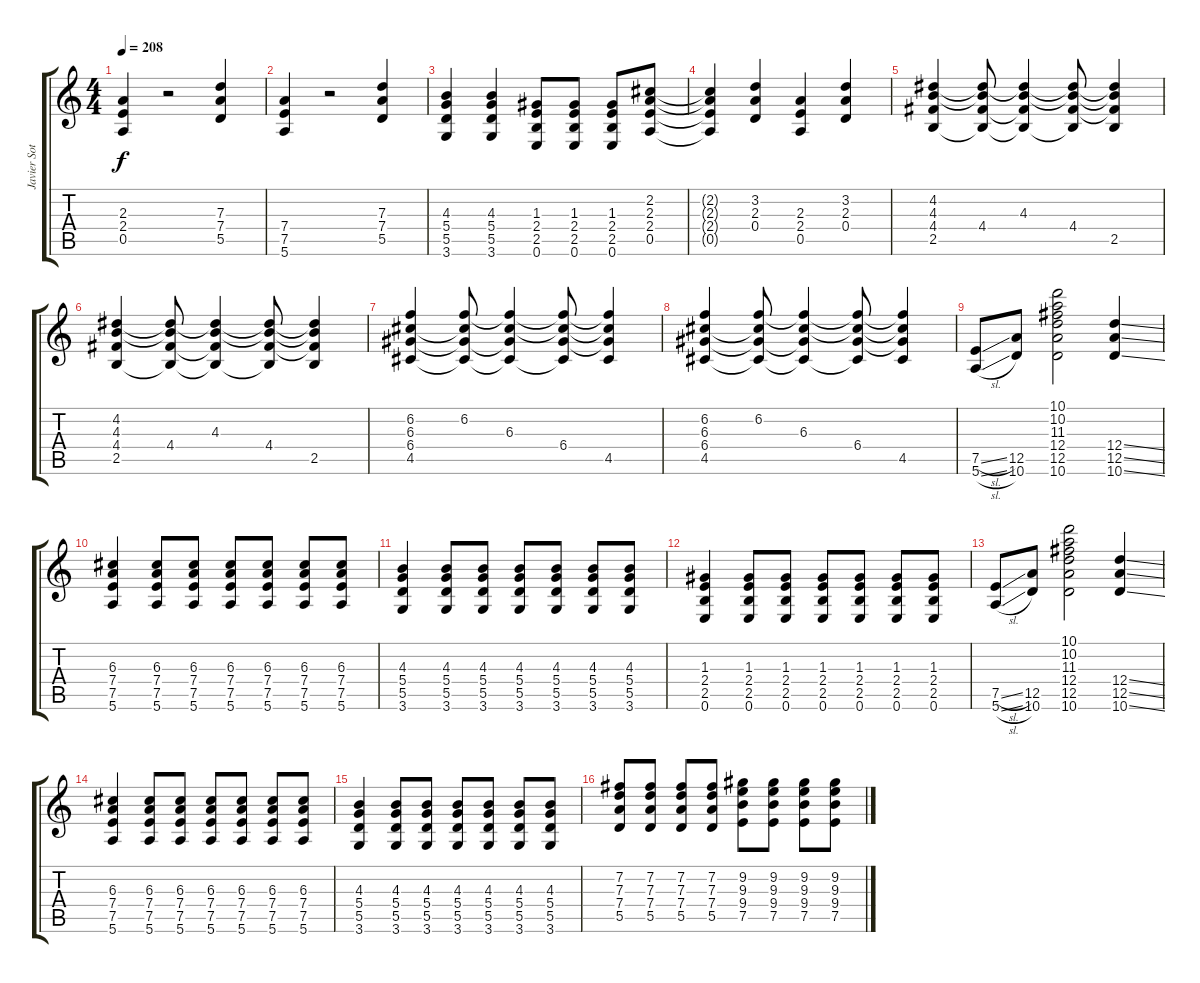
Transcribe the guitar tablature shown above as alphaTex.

\track ("Javier Soto - Guitarra" "Javier Sot") {instrument overdrivenguitar}
\staff {score tabs}
\tuning (E4 B3 G3 D3 A2 E2) {hide}
\ts (4 4)
\tempo 208
\clef g2
\ks c
(2.3 2.4 0.5).4{dy f} r.2 (7.3 7.4 5.5).4 |
(7.4 7.5 5.6).4 r.2 (7.3 7.4 5.5).4 |
(4.3 5.4 5.5 3.6).4 (4.3 5.4 5.5 3.6).4 (1.3 2.4 2.5 0.6).8 (1.3 2.4 2.5 0.6).8 (1.3 2.4 2.5 0.6).8 (2.2 2.3 2.4 0.5).8 |
(2.2{t} 2.3{t} 2.4{t} 0.5{t}).4 (3.2 2.3 0.4).4 (2.3 2.4 0.5).4 (3.2 2.3 0.4).4 |
(4.2 4.3 4.4 2.5).4 (4.2{t} 4.3{t} 4.4 2.5{t}).8 (4.2{t} 4.3 4.4{t} 2.5{t}).4 (4.2{t} 4.3{t} 4.4 2.5{t}).8 (4.2{t} 4.3{t} 4.4{t} 2.5).4 |
(4.2 4.3 4.4 2.5).4 (4.2{t} 4.3{t} 4.4 2.5{t}).8 (4.2{t} 4.3 4.4{t} 2.5{t}).4 (4.2{t} 4.3{t} 4.4 2.5{t}).8 (4.2{t} 4.3{t} 4.4{t} 2.5).4 |
(6.2 6.3 6.4 4.5).4 (6.2 6.3{t} 6.4{t} 4.5{t}).8 (6.2{t} 6.3 6.4{t} 4.5{t}).4 (6.2{t} 6.3{t} 6.4 4.5{t}).8 (6.2{t} 6.3{t} 6.4{t} 4.5).4 |
(6.2 6.3 6.4 4.5).4 (6.2 6.3{t} 6.4{t} 4.5{t}).8 (6.2{t} 6.3 6.4{t} 4.5{t}).4 (6.2{t} 6.3{t} 6.4 4.5{t}).8 (6.2{t} 6.3{t} 6.4{t} 4.5).4 |
(7.5{sl} 5.6{sl}).8 (12.5 10.6).8 (10.1 10.2 11.3 12.4 12.5 10.6).2 (12.4{ss} 12.5{ss} 10.6{ss}).4 |
(6.3 7.4 7.5 5.6).4 (6.3 7.4 7.5 5.6).8 (6.3 7.4 7.5 5.6).8 (6.3 7.4 7.5 5.6).8 (6.3 7.4 7.5 5.6).8 (6.3 7.4 7.5 5.6).8 (6.3 7.4 7.5 5.6).8 |
(4.3 5.4 5.5 3.6).4 (4.3 5.4 5.5 3.6).8 (4.3 5.4 5.5 3.6).8 (4.3 5.4 5.5 3.6).8 (4.3 5.4 5.5 3.6).8 (4.3 5.4 5.5 3.6).8 (4.3 5.4 5.5 3.6).8 |
(1.3 2.4 2.5 0.6).4 (1.3 2.4 2.5 0.6).8 (1.3 2.4 2.5 0.6).8 (1.3 2.4 2.5 0.6).8 (1.3 2.4 2.5 0.6).8 (1.3 2.4 2.5 0.6).8 (1.3 2.4 2.5 0.6).8 |
(7.5{sl} 5.6{sl}).8 (12.5 10.6).8 (10.1 10.2 11.3 12.4 12.5 10.6).2 (12.4{ss} 12.5{ss} 10.6{ss}).4 |
(6.3 7.4 7.5 5.6).4 (6.3 7.4 7.5 5.6).8 (6.3 7.4 7.5 5.6).8 (6.3 7.4 7.5 5.6).8 (6.3 7.4 7.5 5.6).8 (6.3 7.4 7.5 5.6).8 (6.3 7.4 7.5 5.6).8 |
(4.3 5.4 5.5 3.6).4 (4.3 5.4 5.5 3.6).8 (4.3 5.4 5.5 3.6).8 (4.3 5.4 5.5 3.6).8 (4.3 5.4 5.5 3.6).8 (4.3 5.4 5.5 3.6).8 (4.3 5.4 5.5 3.6).8 |
(7.2 7.3 7.4 5.5).8 (7.2 7.3 7.4 5.5).8 (7.2 7.3 7.4 5.5).8 (7.2 7.3 7.4 5.5).8 (9.2 9.3 9.4 7.5).8 (9.2 9.3 9.4 7.5).8 (9.2 9.3 9.4 7.5).8 (9.2 9.3 9.4 7.5).8
